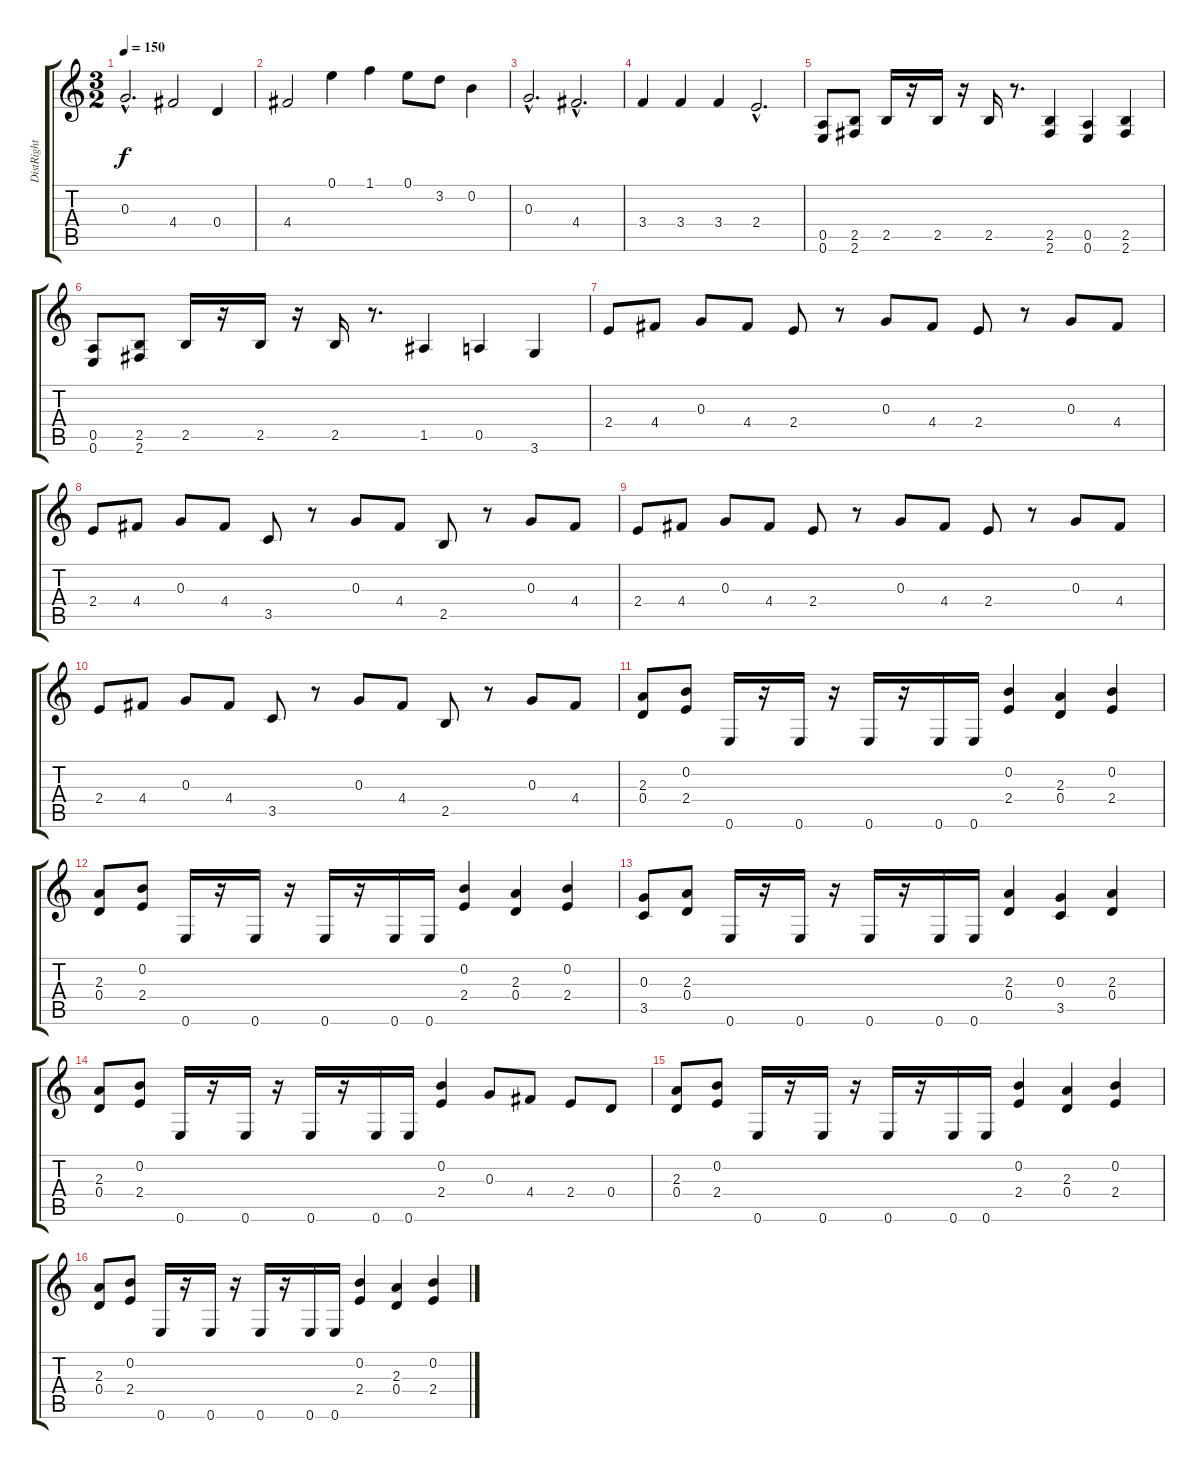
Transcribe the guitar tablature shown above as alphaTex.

\track ("DistRight" "DistRight") {instrument overdrivenguitar}
\staff {score tabs}
\tuning (E4 B3 G3 D3 A2 E2) {hide}
\ts (3 2)
\tempo 150
\clef g2
\ks c
0.3{hac}.2{d dy f} 4.4.2 0.4.4 |
4.4.2 0.1.4 1.1.4 0.1.8 3.2.8 0.2.4 |
0.3{hac}.2{d} 4.4{hac}.2{d} |
3.4.4 3.4.4 3.4.4 2.4{hac}.2{d} |
(0.5 0.6).8 (2.5 2.6).8 2.5.16 r.16 2.5.16 r.16 2.5.16 r.8{d} (2.5 2.6).4 (0.5 0.6).4 (2.5 2.6).4 |
(0.5 0.6).8 (2.5 2.6).8 2.5.16 r.16 2.5.16 r.16 2.5.16 r.8{d} 1.5.4 0.5.4 3.6.4 |
2.4.8 4.4.8 0.3.8 4.4.8 2.4.8 r.8 0.3.8 4.4.8 2.4.8 r.8 0.3.8 4.4.8 |
2.4.8 4.4.8 0.3.8 4.4.8 3.5.8 r.8 0.3.8 4.4.8 2.5.8 r.8 0.3.8 4.4.8 |
2.4.8 4.4.8 0.3.8 4.4.8 2.4.8 r.8 0.3.8 4.4.8 2.4.8 r.8 0.3.8 4.4.8 |
2.4.8 4.4.8 0.3.8 4.4.8 3.5.8 r.8 0.3.8 4.4.8 2.5.8 r.8 0.3.8 4.4.8 |
(2.3 0.4).8 (0.2 2.4).8 0.6.16 r.16 0.6.16 r.16 0.6.16 r.16 0.6.16 0.6.16 (0.2 2.4).4 (2.3 0.4).4 (0.2 2.4).4 |
(2.3 0.4).8 (0.2 2.4).8 0.6.16 r.16 0.6.16 r.16 0.6.16 r.16 0.6.16 0.6.16 (0.2 2.4).4 (2.3 0.4).4 (0.2 2.4).4 |
(0.3 3.5).8 (2.3 0.4).8 0.6.16 r.16 0.6.16 r.16 0.6.16 r.16 0.6.16 0.6.16 (2.3 0.4).4 (0.3 3.5).4 (2.3 0.4).4 |
(2.3 0.4).8 (0.2 2.4).8 0.6.16 r.16 0.6.16 r.16 0.6.16 r.16 0.6.16 0.6.16 (0.2 2.4).4 0.3.8 4.4.8 2.4.8 0.4.8 |
(2.3 0.4).8 (0.2 2.4).8 0.6.16 r.16 0.6.16 r.16 0.6.16 r.16 0.6.16 0.6.16 (0.2 2.4).4 (2.3 0.4).4 (0.2 2.4).4 |
(2.3 0.4).8 (0.2 2.4).8 0.6.16 r.16 0.6.16 r.16 0.6.16 r.16 0.6.16 0.6.16 (0.2 2.4).4 (2.3 0.4).4 (0.2 2.4).4
